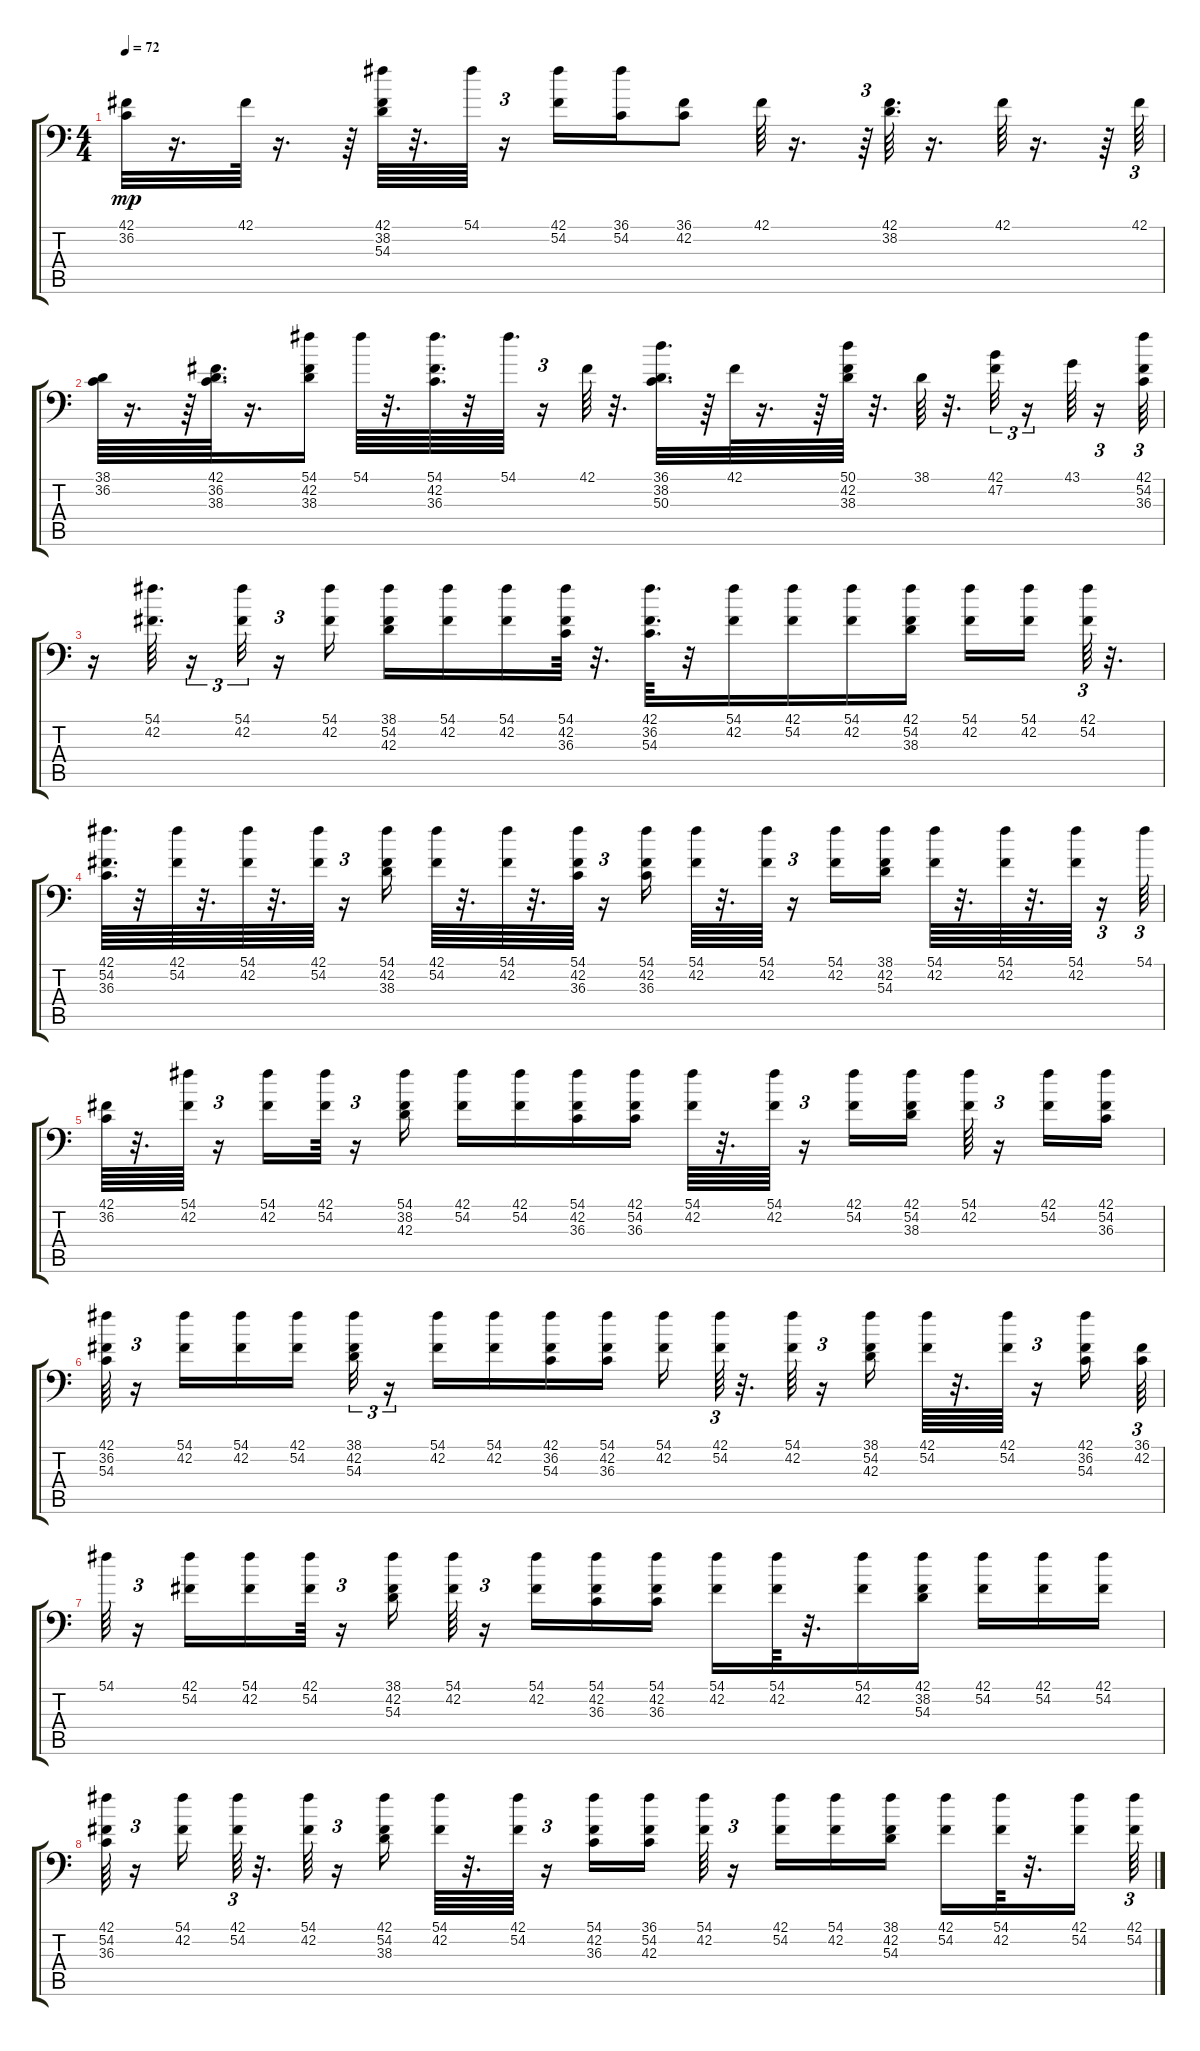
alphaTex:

\track "" {instrument acousticgrandpiano}
\staff {score tabs}
\tuning (C-1 C-1 C-1 C-1 C-1 C-1) {hide}
\ts (4 4)
\tempo 72
\clef f4
\ks c
(42.1 36.2).32{dy mp} r.16{d} 42.1.64 r.16{d} r.64 (42.1 38.2 54.3).64 r.32{d} 54.1.64 r.16{tu (3 2)} (42.1 54.2).16 (36.1 54.2).16 (36.1 42.2).8 42.1.64 r.16{d} r.64{tu (3 2)} (42.1 38.2).64{d} r.16{d} 42.1.64 r.16{d} r.64 42.1.64{tu (3 2)} |
(38.1 36.2).64 r.16{d} r.64 (42.1 36.2 38.3).64{d} r.16{d} (54.1 42.2 38.3).16 54.1.64 r.32{d} (54.1 42.2 36.3).64{d} r.32 54.1.64{d} r.16{tu (3 2)} 42.1.64 r.32{d} (36.1 38.2 50.3).32{d} r.64 42.1.64 r.16{d} r.64 (50.1 42.2 38.3).64 r.32{d} 38.1.64 r.32{d} (42.1 47.2).32{tu (3 2)} r.16{tu (3 2)} 43.1.64 r.16{tu (3 2)} (42.1 54.2 36.3).64{tu (3 2)} |
r.16 (54.1 42.2).64{d} r.16{tu (3 2)} (54.1 42.2).32{tu (3 2)} r.16{tu (3 2)} (54.1 42.2).16 (38.1 54.2 42.3).16 (54.1 42.2).16 (54.1 42.2).16 (54.1 42.2 36.3).64 r.32{d} (42.1 36.2 54.3).64{d} r.32 (54.1 42.2).16 (42.1 54.2).16 (54.1 42.2).16 (42.1 54.2 38.3).16 (54.1 42.2).16 (54.1 42.2).16 (42.1 54.2).64{tu (3 2)} r.32{d} |
(42.1 54.2 36.3).64{d} r.32 (42.1 54.2).64 r.32{d} (54.1 42.2).64 r.32{d} (42.1 54.2).64 r.16{tu (3 2)} (54.1 42.2 38.3).16 (42.1 54.2).64 r.32{d} (54.1 42.2).64 r.32{d} (54.1 42.2 36.3).64 r.16{tu (3 2)} (54.1 42.2 36.3).16 (54.1 42.2).64 r.32{d} (54.1 42.2).64 r.16{tu (3 2)} (54.1 42.2).16 (38.1 42.2 54.3).16 (54.1 42.2).64 r.32{d} (54.1 42.2).64 r.32{d} (54.1 42.2).64 r.16{tu (3 2)} 54.1.64{tu (3 2)} |
(42.1 36.2).64 r.32{d} (54.1 42.2).64 r.16{tu (3 2)} (54.1 42.2).16 (42.1 54.2).64 r.16{tu (3 2)} (54.1 38.2 42.3).16 (42.1 54.2).16 (42.1 54.2).16 (54.1 42.2 36.3).16 (42.1 54.2 36.3).16 (54.1 42.2).64 r.32{d} (54.1 42.2).64 r.16{tu (3 2)} (42.1 54.2).16 (42.1 54.2 38.3).16 (54.1 42.2).64 r.16{tu (3 2)} (42.1 54.2).16 (42.1 54.2 36.3).16 |
(42.1 36.2 54.3).64 r.16{tu (3 2)} (54.1 42.2).16 (54.1 42.2).16 (42.1 54.2).16 (38.1 42.2 54.3).32{tu (3 2)} r.16{tu (3 2)} (54.1 42.2).16 (54.1 42.2).16 (42.1 36.2 54.3).16 (54.1 42.2 36.3).16 (54.1 42.2).16 (42.1 54.2).64{tu (3 2)} r.32{d} (54.1 42.2).64 r.16{tu (3 2)} (38.1 54.2 42.3).16 (42.1 54.2).64 r.32{d} (42.1 54.2).64 r.16{tu (3 2)} (42.1 36.2 54.3).16 (36.1 42.2).64{tu (3 2)} |
54.1.64 r.16{tu (3 2)} (42.1 54.2).16 (54.1 42.2).16 (42.1 54.2).64 r.16{tu (3 2)} (38.1 42.2 54.3).16 (54.1 42.2).64 r.16{tu (3 2)} (54.1 42.2).16 (54.1 42.2 36.3).16 (54.1 42.2 36.3).16 (54.1 42.2).16 (54.1 42.2).64 r.32{d} (54.1 42.2).16 (42.1 38.2 54.3).16 (42.1 54.2).16 (42.1 54.2).16 (42.1 54.2).16 |
(42.1 54.2 36.3).64 r.16{tu (3 2)} (54.1 42.2).16 (42.1 54.2).64{tu (3 2)} r.32{d} (54.1 42.2).64 r.16{tu (3 2)} (42.1 54.2 38.3).16 (54.1 42.2).64 r.32{d} (42.1 54.2).64 r.16{tu (3 2)} (54.1 42.2 36.3).16 (36.1 54.2 42.3).16 (54.1 42.2).64 r.16{tu (3 2)} (42.1 54.2).16 (54.1 42.2).16 (38.1 42.2 54.3).16 (42.1 54.2).16 (54.1 42.2).64 r.32{d} (42.1 54.2).16 (42.1 54.2).64{tu (3 2)}
